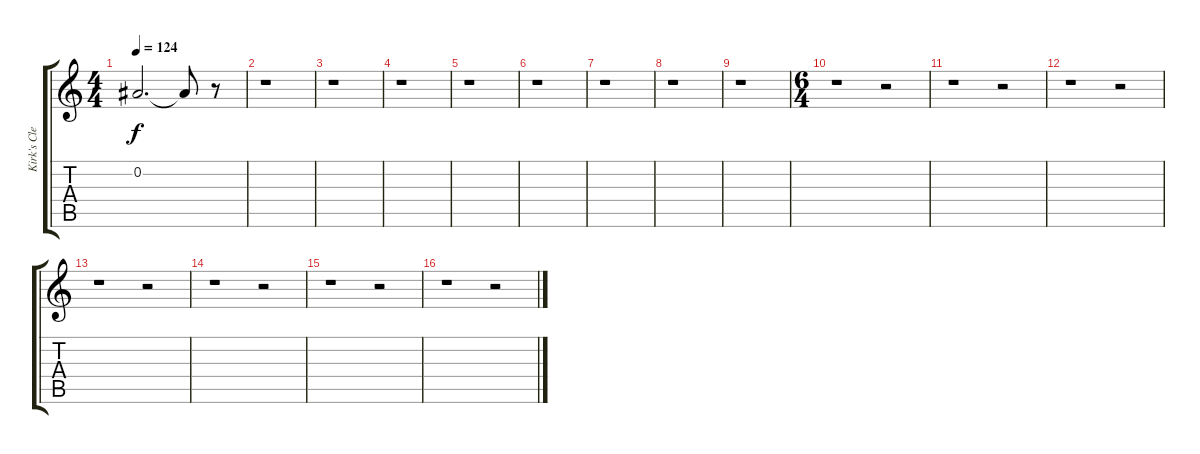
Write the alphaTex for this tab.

\track ("Kirk's Clean" "Kirk's Cle") {instrument electricguitarclean}
\staff {score tabs}
\tuning (Eb4 Bb3 Gb3 Db3 Ab2 Eb2) {hide}
\ts (4 4)
\tempo 124
\clef g2
\ks c
0.2{t}.2{d dy f} 0.2{t}.8 r.8 |
r.1 |
r.1 |
r.1 |
r.1 |
r.1 |
r.1 |
r.1 |
r.1 |
\ts (6 4)
r.1 r.2 |
r.1 r.2 |
r.1 r.2 |
r.1 r.2 |
r.1 r.2 |
r.1 r.2 |
r.1 r.2
